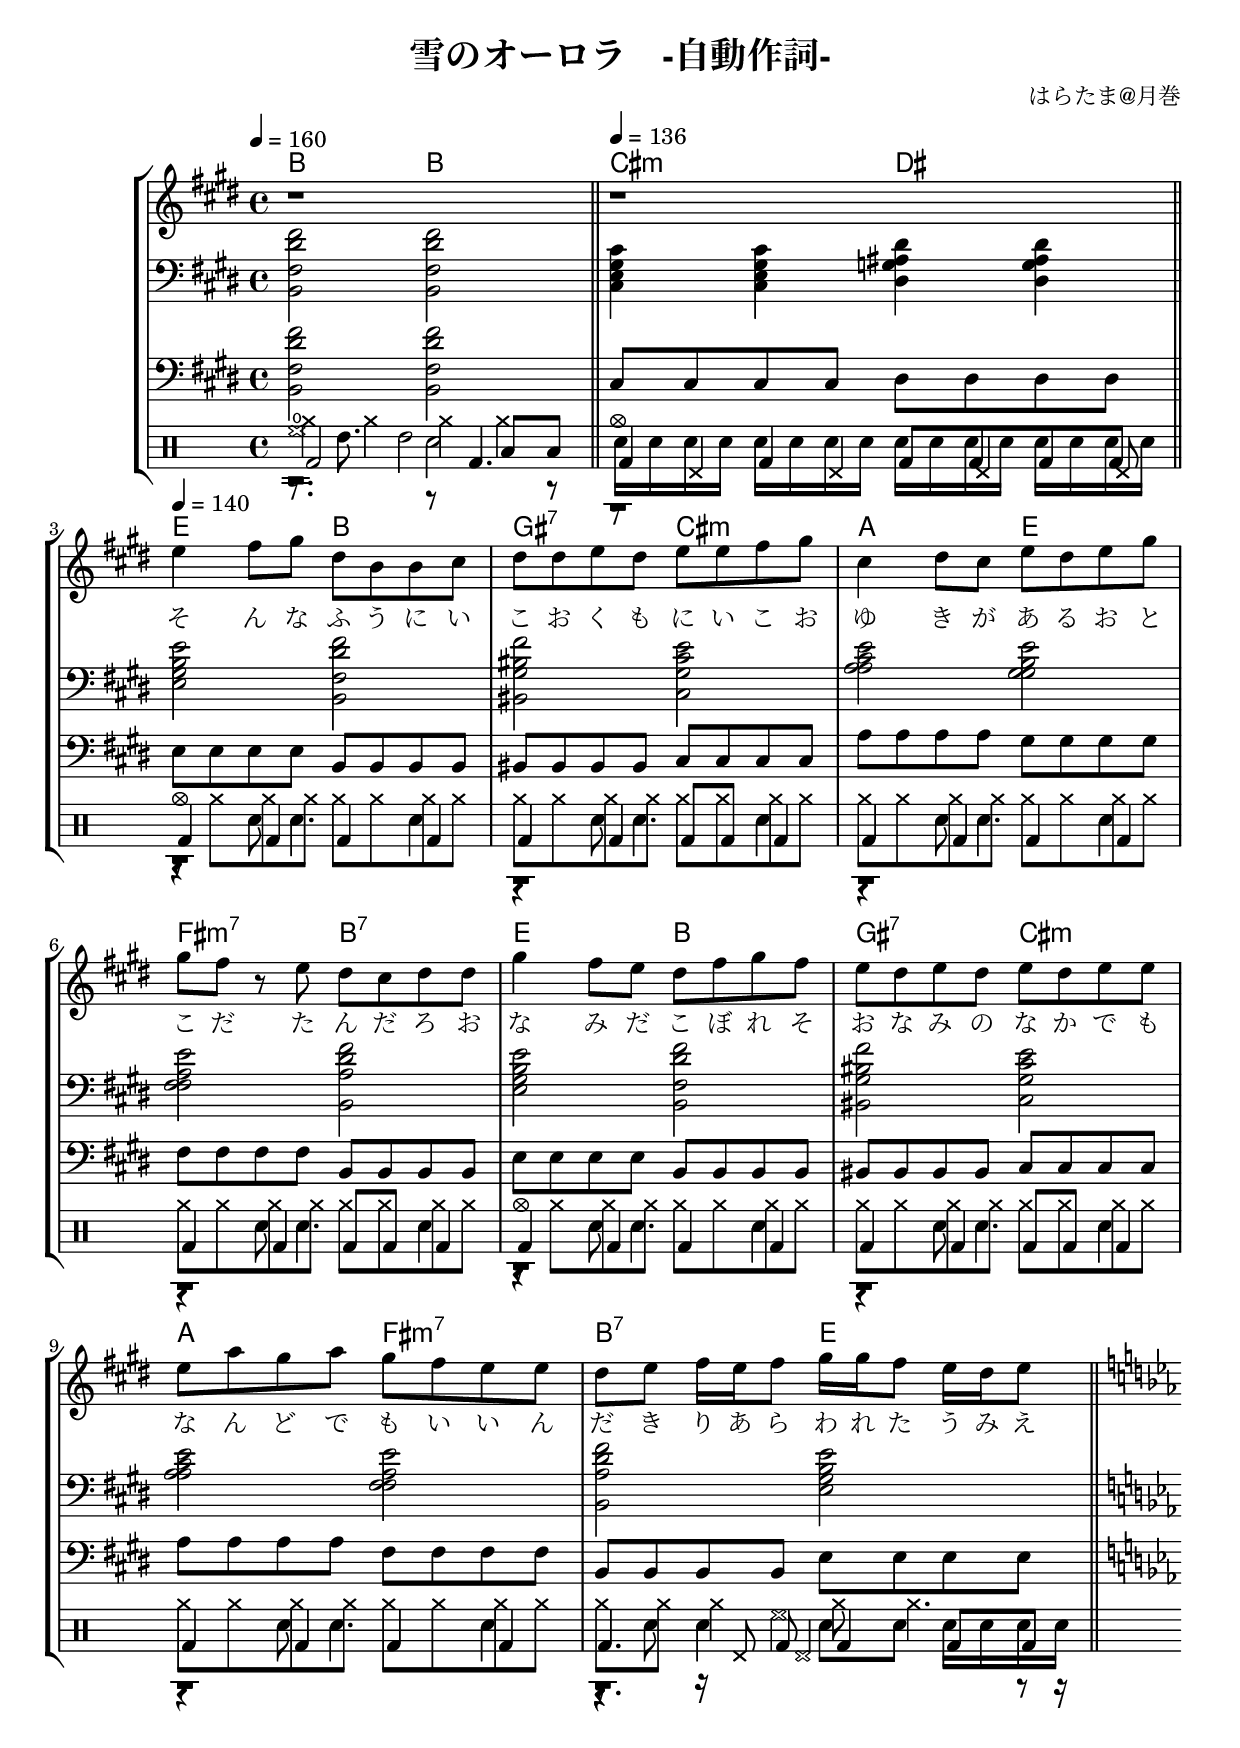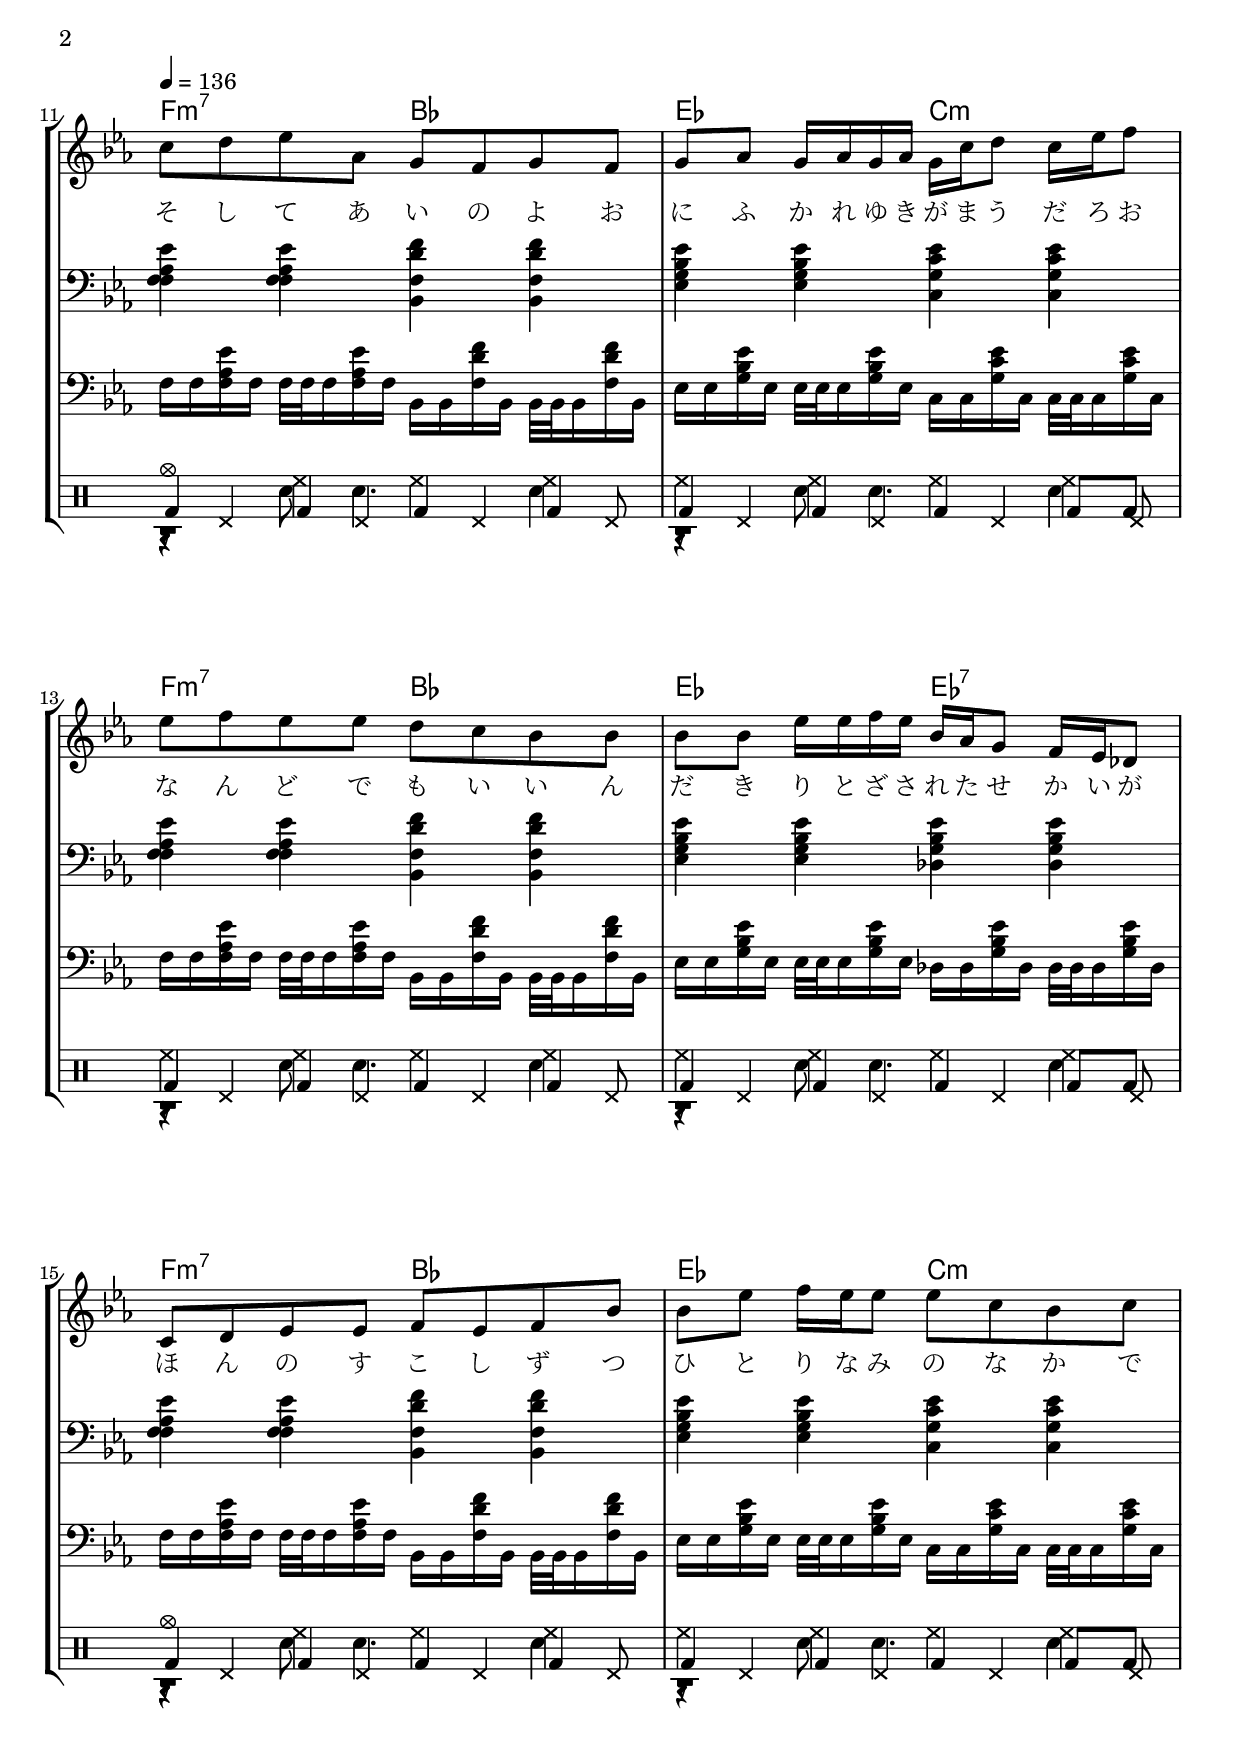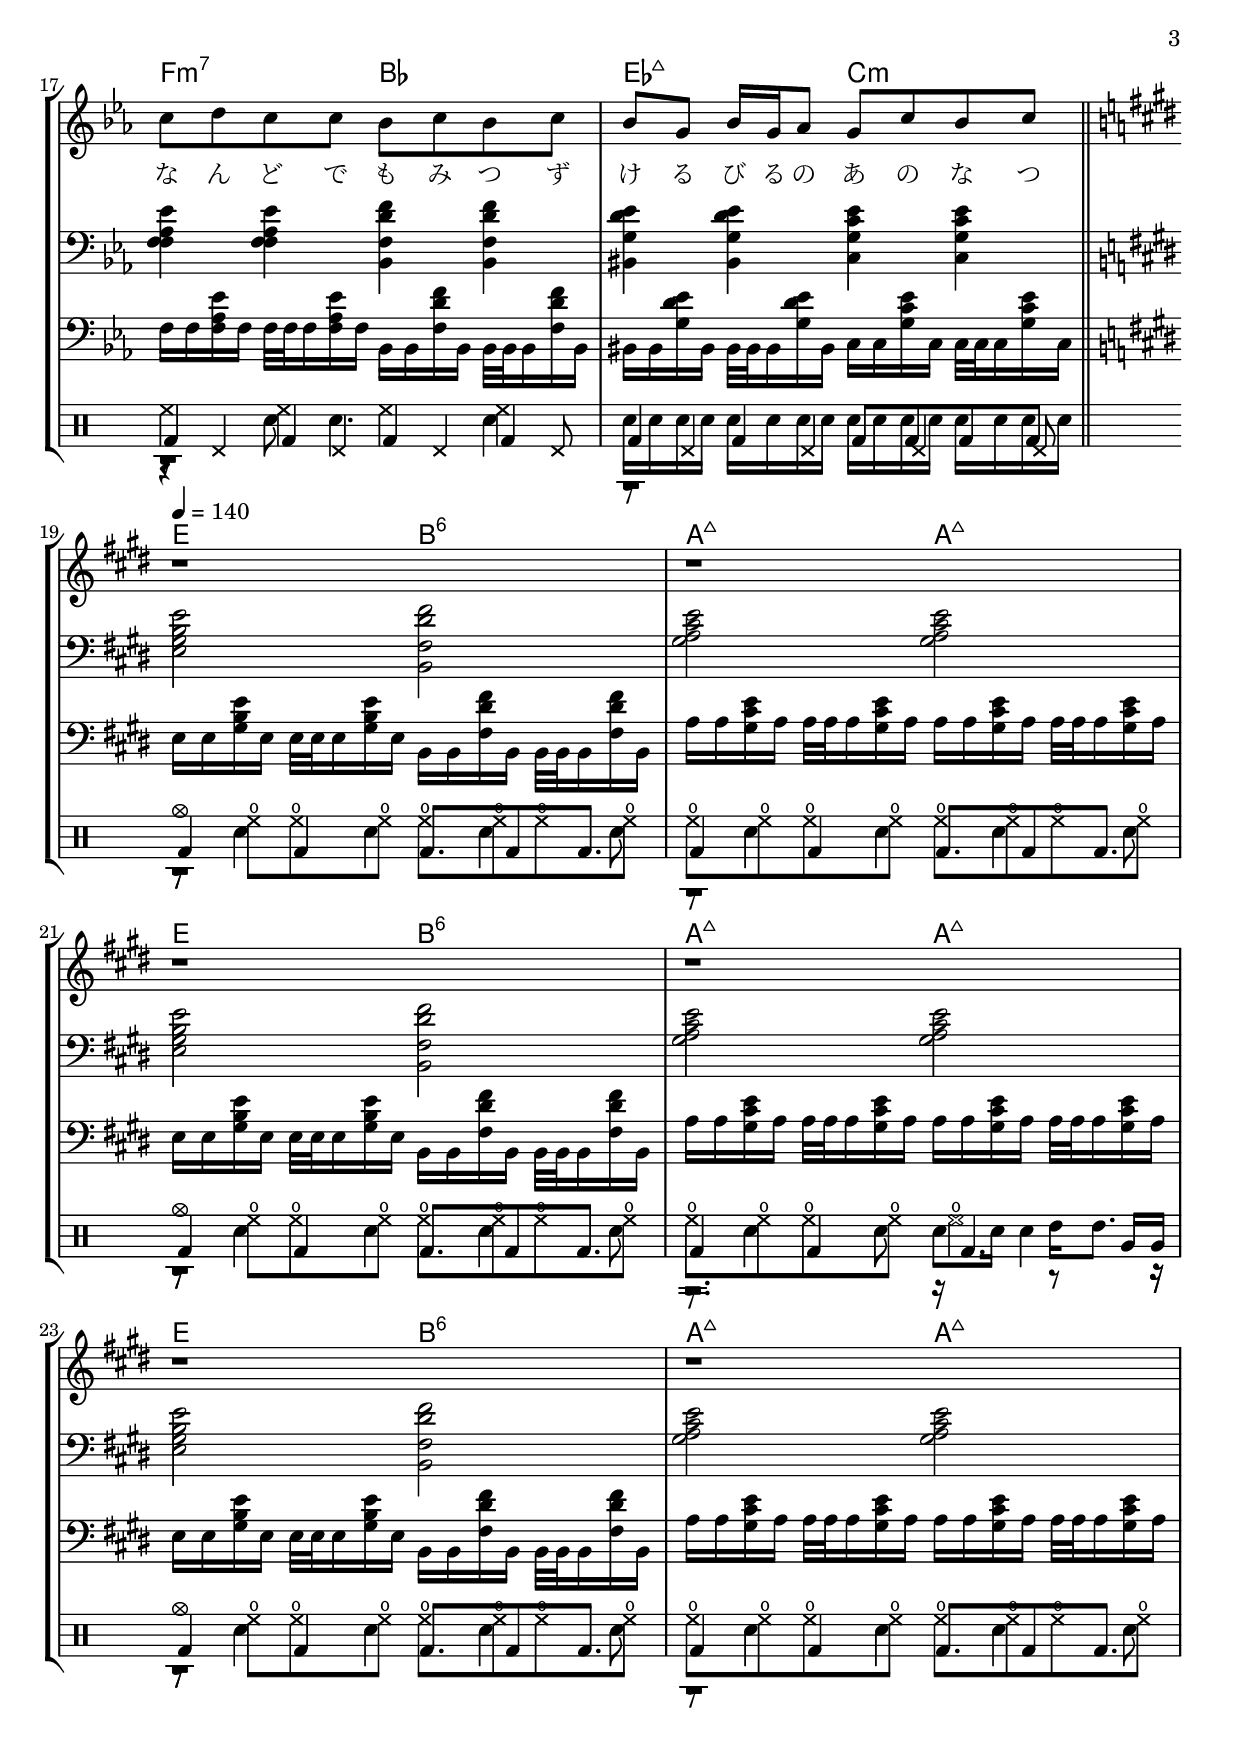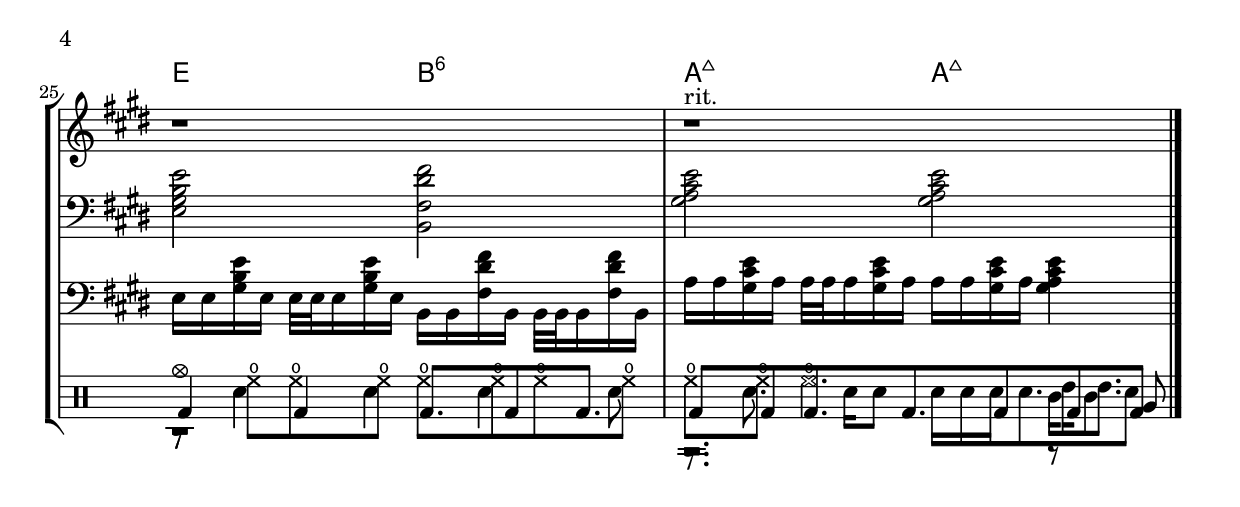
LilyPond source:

\version "2.12.1"

\header {
	title = \markup {雪のオーロラ　-自動作詞-}
	composer = \markup \center-column {はらたま@月巻}
}

harmony = \chordmode {
	b2 b 

	cis:m dis 

	e b gis:7 cis:m a e fis:min7 b:7 e b gis:7 cis:m a fis:min7 b:7 e 

	f:min7 bes es c:m f:min7 bes es es:7 f:min7 bes es c:m f:min7 bes es:maj7 c:m 

	e b:6 a:maj7 a:maj7 e b:6 a:maj7 a:maj7 e b:6 a:maj7 a:maj7 e b:6 a:maj7 a:maj7 
}

melody = {
	\key e \major
	\tempo 4 = 160
	r1   
	\tempo 4 = 136
	r1   
	\set Staff.midiInstrument = #"fss0.32"
		\tempo 4 = 140
 e''4  fis''8  gis''8  dis''8  b'8  b'8  cis''8 
	dis''8  dis''8  e''8  dis''8  e''8  e''8  fis''8  gis''8 
	cis''4  dis''8  cis''8  e''8  dis''8  e''8  gis''8 
	gis''8  fis''8  r8  e''8  dis''8  cis''8  dis''8  dis''8 
	gis''4  fis''8  e''8  dis''8  fis''8  gis''8  fis''8 
	e''8  dis''8  e''8  dis''8  e''8  dis''8  e''8  e''8 
	e''8  a''8  gis''8  a''8  gis''8  fis''8  e''8  e''8 
	dis''8  e''8  fis''16  e''16  fis''8  gis''16  gis''16  fis''8  e''16  dis''16  e''8
	\set Staff.midiInstrument = #"fss0.32"
		\key es \major
	\tempo 4 = 136
 c''8  d''8  es''8  as'8  g'8  f'8  g'8  f'8 
	g'8  as'8  g'16  as'16  g'16  as'16  g'16  c''16  d''8  c''16  es''16  f''8 
	es''8  f''8  es''8  es''8  d''8  c''8  bes'8  bes'8 
	bes'8  bes'8  es''16  es''16  f''16  es''16  bes'16  as'16  g'8  f'16  es'16  des'8 
	c'8  d'8  es'8  es'8  f'8  es'8  f'8  bes'8 
	bes'8  es''8  f''16  es''16  es''8  es''8  c''8  bes'8  c''8 
	c''8  d''8  c''8  c''8  bes'8  c''8  bes'8  c''8 
	bes'8  g'8  bes'16  g'16  as'8  g'8  c''8  bes'8  c''8
	\key e \major
	\tempo 4 = 140
	r1 | r1 | r1 | r1 | r1 | r1 | r1 | r1^"rit." \bar "|."
}

words = \lyricmode {
	
	
	そ  ん  な  ふ  う  に  い  こ  お  く  も  に  い  こ  お  ゆ  き  が  あ  る  お  と  こ  だ  た  ん  だ  ろ  お  な  み  だ  こ  ぼ  れ  そ  お  な  み  の  な  か  で  も  な  ん  ど  で  も  い  い  ん  だ  き  り  あ  ら  わ  れ  た  う  み  え  
	そ  し  て  あ  い  の  よ  お  に  ふ  か  れ  ゆ  き  が  ま  う  だ  ろ  お  な  ん  ど  で  も  い  い  ん  だ  き  り  と  ざ  さ  れ  た  せ  か  い  が  ほ  ん  の  す  こ  し  ず  つ  ひ  と  り  な  み  の  な  か  で  な  ん  ど  で  も  み  つ  ず  け  る  び  る  の  あ  の  な  つ  
	
}

tempochange = {
	\tempo 4 = 160
	r1 \bar "||"
	\tempo 4 = 136
	r1 \bar "||"
	\tempo 4 = 140
	r1 | r1 | r1 | r1 | r1 | r1 | r1 | r1 \bar "||"
	\tempo 4 = 136
	r1 | r1 | r1 | r1 | r1 | r1 | r1 | r1 \bar "||"
	\tempo 4 = 140
	r1 | r1 | r1 | r1 | r1 | r1 | r1 | \tempo 4 = 105 r2 \tempo 4 = 93 r2 \bar "|."
}

mainacc = {
	\clef bass
	\set Staff.midiInstrument = #"Steel Drums"
	\key e \major
	\tempo 4 = 160
	<b, fis dis' fis'>2
	<b, fis dis' fis'>2
	\bar "||"

	\set Staff.midiInstrument = #"String Ensemble 1"
	\tempo 4 = 136
	<cis e gis cis'>4 <cis e gis cis'>4
	<dis g ais dis'>4 <dis g ais dis'>4
	\bar "||"

	\set Staff.midiInstrument = #"Steel Drums"
	\tempo 4 = 140
	<e gis b e'>2
	<b, fis dis' fis'>2
	<bis, gis bis fis'>2
	<cis gis cis' e'>2
	<a a cis' e'>2
	<gis gis b e'>2
	<fis fis a e'>2
	<b, a dis' fis'>2
	<e gis b e'>2
	<b, fis dis' fis'>2
	<bis, gis bis fis'>2
	<cis gis cis' e'>2
	<a a cis' e'>2
	<fis fis a e'>2
	<b, a dis' fis'>2
	<e gis b e'>2
	\bar "||"

	\set Staff.midiInstrument = #"Lead 1 (square)"
	\key es \major
	\tempo 4 = 136
	<f f as es'>4 <f f as es'>4
	<bes, f d' f'>4 <bes, f d' f'>4
	<es g bes es'>4 <es g bes es'>4
	<c g c' es'>4 <c g c' es'>4
	<f f as es'>4 <f f as es'>4
	<bes, f d' f'>4 <bes, f d' f'>4
	<es g bes es'>4 <es g bes es'>4
	<des g bes es'>4 <des g bes es'>4
	<f f as es'>4 <f f as es'>4
	<bes, f d' f'>4 <bes, f d' f'>4
	<es g bes es'>4 <es g bes es'>4
	<c g c' es'>4 <c g c' es'>4
	<f f as es'>4 <f f as es'>4
	<bes, f d' f'>4 <bes, f d' f'>4
	<bis, g d' es'>4 <bis, g d' es'>4
	<c g c' es'>4 <c g c' es'>4
	\bar "||"

	\set Staff.midiInstrument = #"Steel Drums"
	\key e \major
	\tempo 4 = 140
	<e gis b e'>2
	<b, fis dis' fis'>2
	<a gis cis' e'>2
	<a gis cis' e'>2
	<e gis b e'>2
	<b, fis dis' fis'>2
	<a gis cis' e'>2
	<a gis cis' e'>2
	<e gis b e'>2
	<b, fis dis' fis'>2
	<a gis cis' e'>2
	<a gis cis' e'>2
	<e gis b e'>2
	<b, fis dis' fis'>2
	<a gis cis' e'>2
	<a gis cis' e'>2
	\bar "|."
}

subacc = {
	\clef bass
	\set Staff.midiInstrument = #"Steel Drums"
	\key e \major
	\tempo 4 = 160
	<b, fis dis' fis'>2
	<b, fis dis' fis'>2
	\bar "||"

	\set Staff.midiInstrument = #"Steel Drums"
	\tempo 4 = 136
	cis8 cis8 cis8 cis8
	dis8 dis8 dis8 dis8
	\bar "||"

	\set Staff.midiInstrument = #"Lead 1 (square)"
	\tempo 4 = 140
	e8 e8 e8 e8
	b,8 b,8 b,8 b,8
	bis,8 bis,8 bis,8 bis,8
	cis8 cis8 cis8 cis8
	a8 a8 a8 a8
	gis8 gis8 gis8 gis8
	fis8 fis8 fis8 fis8
	b,8 b,8 b,8 b,8
	e8 e8 e8 e8
	b,8 b,8 b,8 b,8
	bis,8 bis,8 bis,8 bis,8
	cis8 cis8 cis8 cis8
	a8 a8 a8 a8
	fis8 fis8 fis8 fis8
	b,8 b,8 b,8 b,8
	e8 e8 e8 e8
	\bar "||"

	\set Staff.midiInstrument = #"Steel Drums"
	\key es \major
	\tempo 4 = 136
	f16 f16 <f as es'>16 f16   f32 f32 f16 <f as es'>16 f16
	bes,16 bes,16 <f d' f'>16 bes,16   bes,32 bes,32 bes,16 <f d' f'>16 bes,16
	es16 es16 <g bes es'>16 es16   es32 es32 es16 <g bes es'>16 es16
	c16 c16 <g c' es'>16 c16   c32 c32 c16 <g c' es'>16 c16
	f16 f16 <f as es'>16 f16   f32 f32 f16 <f as es'>16 f16
	bes,16 bes,16 <f d' f'>16 bes,16   bes,32 bes,32 bes,16 <f d' f'>16 bes,16
	es16 es16 <g bes es'>16 es16   es32 es32 es16 <g bes es'>16 es16
	des16 des16 <g bes es'>16 des16   des32 des32 des16 <g bes es'>16 des16
	f16 f16 <f as es'>16 f16   f32 f32 f16 <f as es'>16 f16
	bes,16 bes,16 <f d' f'>16 bes,16   bes,32 bes,32 bes,16 <f d' f'>16 bes,16
	es16 es16 <g bes es'>16 es16   es32 es32 es16 <g bes es'>16 es16
	c16 c16 <g c' es'>16 c16   c32 c32 c16 <g c' es'>16 c16
	f16 f16 <f as es'>16 f16   f32 f32 f16 <f as es'>16 f16
	bes,16 bes,16 <f d' f'>16 bes,16   bes,32 bes,32 bes,16 <f d' f'>16 bes,16
	bis,16 bis,16 <g d' es'>16 bis,16   bis,32 bis,32 bis,16 <g d' es'>16 bis,16
	c16 c16 <g c' es'>16 c16   c32 c32 c16 <g c' es'>16 c16
	\bar "||"

	\set Staff.midiInstrument = #"Choir Aahs"
	\key e \major
	\tempo 4 = 140
	e16 e16 <gis b e'>16 e16   e32 e32 e16 <gis b e'>16 e16
	b,16 b,16 <fis dis' fis'>16 b,16   b,32 b,32 b,16 <fis dis' fis'>16 b,16
	a16 a16 <gis cis' e'>16 a16   a32 a32 a16 <gis cis' e'>16 a16
	a16 a16 <gis cis' e'>16 a16   a32 a32 a16 <gis cis' e'>16 a16
	e16 e16 <gis b e'>16 e16   e32 e32 e16 <gis b e'>16 e16
	b,16 b,16 <fis dis' fis'>16 b,16   b,32 b,32 b,16 <fis dis' fis'>16 b,16
	a16 a16 <gis cis' e'>16 a16   a32 a32 a16 <gis cis' e'>16 a16
	a16 a16 <gis cis' e'>16 a16   a32 a32 a16 <gis cis' e'>16 a16
	e16 e16 <gis b e'>16 e16   e32 e32 e16 <gis b e'>16 e16
	b,16 b,16 <fis dis' fis'>16 b,16   b,32 b,32 b,16 <fis dis' fis'>16 b,16
	a16 a16 <gis cis' e'>16 a16   a32 a32 a16 <gis cis' e'>16 a16
	a16 a16 <gis cis' e'>16 a16   a32 a32 a16 <gis cis' e'>16 a16
	e16 e16 <gis b e'>16 e16   e32 e32 e16 <gis b e'>16 e16
	b,16 b,16 <fis dis' fis'>16 b,16   b,32 b,32 b,16 <fis dis' fis'>16 b,16
	a16 a16 <gis cis' e'>16 a16   a32 a32 a16 <gis cis' e'>16 a16
	a16 a16 <gis cis' e'>16 a16 <a gis cis' e'>4
	\bar "|."
}

percA = {
	\drummode {
	cymr4 cymr4 cymr4 cymr4  \bar "||"
	r1  \bar "||"
	r8 cymr8 cymr8 cymr8 cymr8 cymr8 cymr8 cymr8  |cymr8 cymr8 cymr8 cymr8 cymr8 cymr8 cymr8 cymr8  |cymr8 cymr8 cymr8 cymr8 cymr8 cymr8 cymr8 cymr8  |cymr8 cymr8 cymr8 cymr8 cymr8 cymr8 cymr8 cymr8  |r8 cymr8 cymr8 cymr8 cymr8 cymr8 cymr8 cymr8  |cymr8 cymr8 cymr8 cymr8 cymr8 cymr8 cymr8 cymr8  |cymr8 cymr8 cymr8 cymr8 cymr8 cymr8 cymr8 cymr8  |cymr8 cymr8 cymr4 cymr8 cymr4.  \bar "||"
	r4 hh4 hh4 hh4  |hh4 hh4 hh4 hh4  |hh4 hh4 hh4 hh4  |hh4 hh4 hh4 hh4  |r4 hh4 hh4 hh4  |hh4 hh4 hh4 hh4  |hh4 hh4 hh4 hh4  |r1  \bar "||"
	r8 hho8 hho8 hho8 hho8 hho8 hho8 hho8  |hho8 hho8 hho8 hho8 hho8 hho8 hho8 hho8  |r8 hho8 hho8 hho8 hho8 hho8 hho8 hho8  |hho8 hho8 hho8 hho8 hho2  |r8 hho8 hho8 hho8 hho8 hho8 hho8 hho8  |hho8 hho8 hho8 hho8 hho8 hho8 hho8 hho8  |r8 hho8 hho8 hho8 hho8 hho8 hho8 hho8  |hho8 hho8 hho2.  \bar "|."
	}
}

percB = {
	\drummode {
	r2 sn2  \bar "||"
	sn16 sn16 sn16 sn16 sn16 sn16 sn16 sn16 sn16 sn16 sn16 sn16 sn16 sn16 sn16 sn16  \bar "||"
	r4 sn8 sn4. sn4  |r4 sn8 sn4. sn4  |r4 sn8 sn4. sn4  |r4 sn8 sn4. sn4  |r4 sn8 sn4. sn4  |r4 sn8 sn4. sn4  |r4 sn8 sn4. sn4  |r8 sn8 sn4 sn8 sn8 sn16 sn16 sn16 sn16  \bar "||"
	r4 sn8 sn4. sn4  |r4 sn8 sn4. sn4  |r4 sn8 sn4. sn4  |r4 sn8 sn4. sn4  |r4 sn8 sn4. sn4  |r4 sn8 sn4. sn4  |r4 sn8 sn4. sn4  |sn16 sn16 sn16 sn16 sn16 sn16 sn16 sn16 sn16 sn16 sn16 sn16 sn16 sn16 sn16 sn16  \bar "||"
	r8 sn4 sn4 sn4 sn8  |r8 sn4 sn4 sn4 sn8  |r8 sn4 sn4 sn4 sn8  |r8 sn4 sn8 sn8 sn16 sn4 r16  |r8 sn4 sn4 sn4 sn8  |r8 sn4 sn4 sn4 sn8  |r8 sn4 sn4 sn4 sn8  |r8 sn8. sn16 sn8 sn16 sn16 sn16 sn8. sn8  \bar "|."
	}
}

percC = {
	\drummode {
	bd2 r8 bd4.  \bar "||"
	bd4 bd4 bd8 bd8 bd8 bd8  \bar "||"
	bd4 bd4 bd4 bd4  |bd4 bd4 bd8 bd8 bd4  |bd4 bd4 bd4 bd4  |bd4 bd4 bd8 bd8 bd4  |bd4 bd4 bd4 bd4  |bd4 bd4 bd8 bd8 bd4  |bd4 bd4 bd4 bd4  |bd4. bd8 bd4 bd8 bd8  \bar "||"
	bd4 bd4 bd4 bd4  |bd4 bd4 bd4 bd8 bd8  |bd4 bd4 bd4 bd4  |bd4 bd4 bd4 bd8 bd8  |bd4 bd4 bd4 bd4  |bd4 bd4 bd4 bd8 bd8  |bd4 bd4 bd4 bd4  |bd4 bd4 bd8 bd8 bd8 bd8  \bar "||"
	bd4 bd4 bd8. bd8 bd8.  |bd4 bd4 bd8. bd8 bd8.  |bd4 bd4 bd8. bd8 bd8.  |bd4 bd4 r16 bd4. r16  |bd4 bd4 bd8. bd8 bd8.  |bd4 bd4 bd8. bd8 bd8.  |bd4 bd4 bd8. bd8 bd8.  |bd8 bd8 bd8. bd8. bd8 bd8 bd8  \bar "|."
	}
}

percD = {
	\drummode {
	r8. tommh8. tommh2 r8  \bar "||"
	r8 hhp4 hhp4 hhp4 hhp8  \bar "||"
	cymc1  |r1 |r1 |r1 |cymc1  |r1 |r1 |r1 \bar "||"
	r8 hhp4 hhp4 hhp4 hhp8  |r8 hhp4 hhp4 hhp4 hhp8  |r8 hhp4 hhp4 hhp4 hhp8  |r8 hhp4 hhp4 hhp4 hhp8  |r8 hhp4 hhp4 hhp4 hhp8  |r8 hhp4 hhp4 hhp4 hhp8  |r8 hhp4 hhp4 hhp4 hhp8  |r8 hhp4 hhp4 hhp4 hhp8  \bar "||"
	cymc1  |r1  |cymc1  |r1  |cymc1  |r1  |cymc1  |r1  \bar "|."
	}
}

percE = {
	\drummode {
	r2. toml8 toml8  \bar "||"
	cymc1  \bar "||"
	r1 |r1 |r1 |r1 |r1 |r1 |r1 |r4 r16 hhp8 hhp2 r16  \bar "||"
	cymc1  |r1 |r1 |r1 |cymc1  |r1 |r1 |r1 \bar "||"
	r1 |r1 |r1 |r2. tommh16 tommh8.  |r1 |r1 |r1 |r2. tommh16 tommh8.  \bar "|."
	}
}

percF = {
	\drummode {
	hho1  \bar "||"
	r1 \bar "||"
	r1 |r1 |r1 |r1 |r1 |r1 |r1 |r4. hh2 r8  \bar "||"
	r1 | r1 | r1 | r1 | r1 | r1 | r1 | r1 \bar "||"
	r1 |r1 |r1 |r2. r8 tomfh16 tomfh16  |r1 |r1 |r1 |r2. r8 tomfh8  \bar "|."
	}
}

percG = {
	\drummode {
	r1 \bar "||"
	r1 \bar "||"
	r1 | r1 | r1 | r1 | r1 | r1 | r1 | r1 \bar "||"
	r1 | r1 | r1 | r1 | r1 | r1 | r1 | r1 \bar "||"
	r1 |r1 |r1 |r1 |r1 |r1 |r1 |r2. tomml16 tomml8.  \bar "|."
	}
}

\score {
	<<
		\new StaffGroup <<
			\new ChordNames {\harmony}
			\new Voice = "melody" {\melody}
			\new Lyrics \lyricsto "melody" \words
			\new Staff = "mainacc" {\mainacc}
			\new Staff = "subacc" {\subacc}
			\new DrumStaff <<
				\new DrumVoice {\percA}
				\new DrumVoice {\percB}
				\new DrumVoice {\percC}
				\new DrumVoice {\percD}
				\new DrumVoice {\percE}
				\new DrumVoice {\percF}
				\new DrumVoice {\percG}
			>>
		>>
	>>
	\layout { }
}
